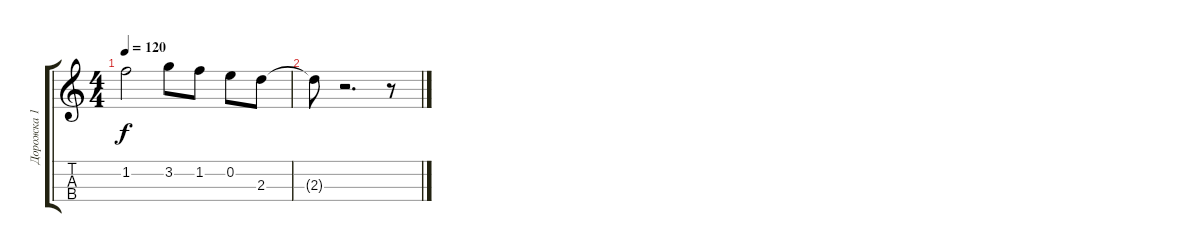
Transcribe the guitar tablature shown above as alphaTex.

\track ("Дорожка 1" "Дорожка 1") {instrument acousticguitarsteel}
\staff {score tabs}
\tuning (A4 E4 C4 G3) {hide}
\ts (4 4)
\tempo 120
\clef g2
\ks c
1.2.2{dy f} 3.2.8 1.2.8 0.2.8 2.3.8 |
2.3{t}.8 r.2{d} r.8
